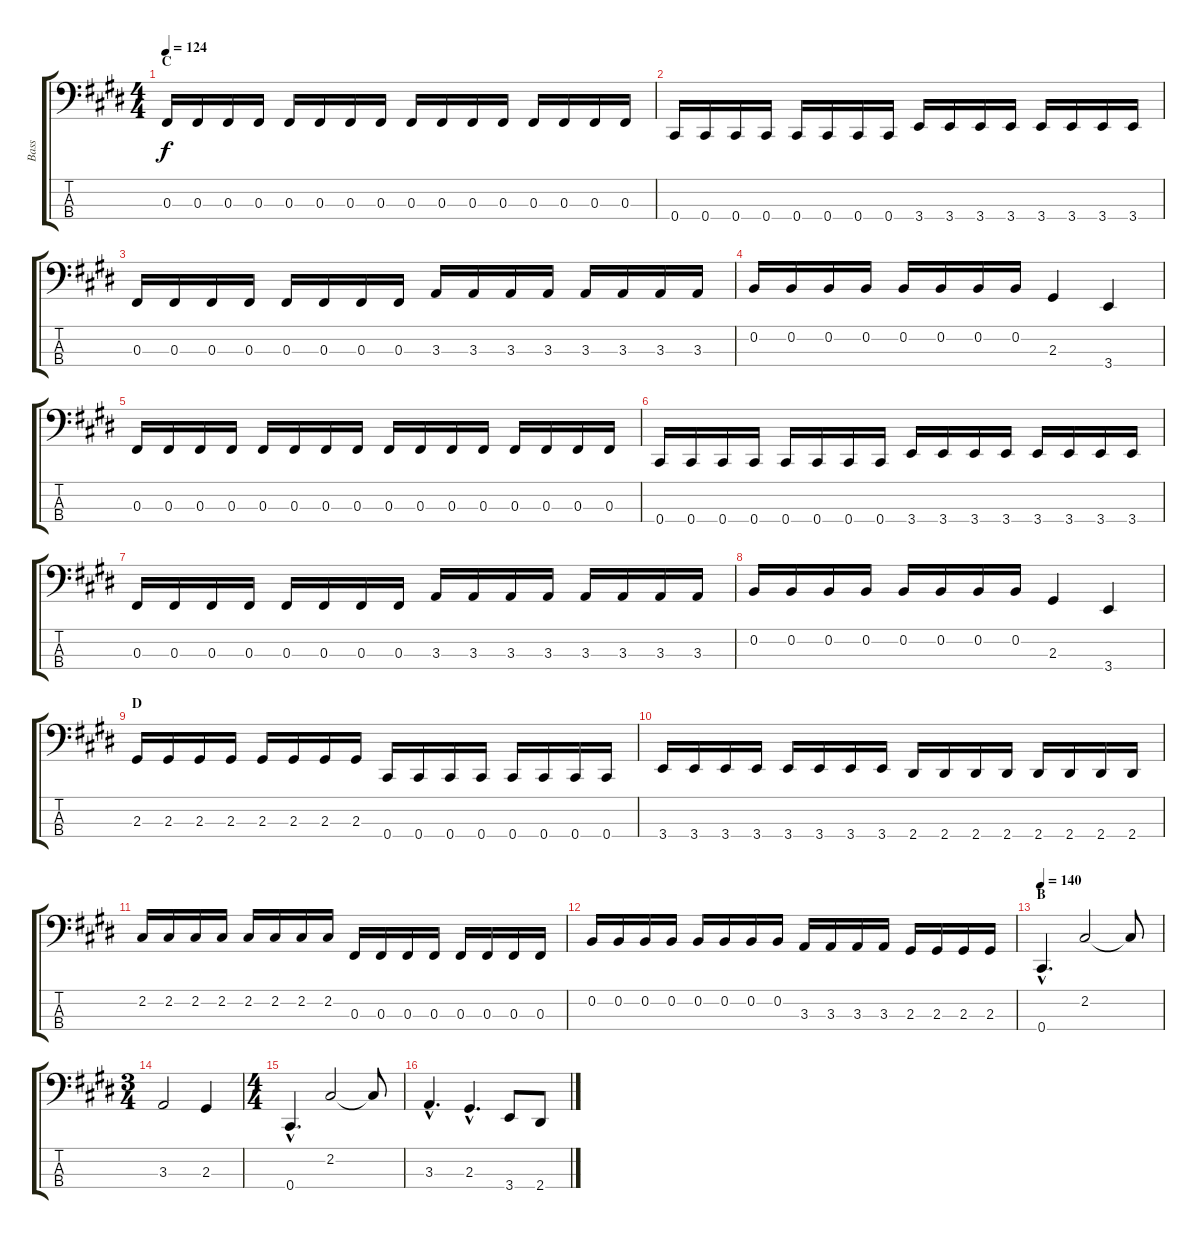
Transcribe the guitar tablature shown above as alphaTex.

\track ("Bass" "Bass") {instrument electricbassfinger}
\staff {score tabs}
\tuning (E2 B1 Gb1 Db1) {hide}
\ts (4 4)
\section ("" "C")
\tempo 124
\clef f4
\ks e
0.3.16{dy f} 0.3.16 0.3.16 0.3.16 0.3.16 0.3.16 0.3.16 0.3.16 0.3.16 0.3.16 0.3.16 0.3.16 0.3.16 0.3.16 0.3.16 0.3.16 |
0.4.16 0.4.16 0.4.16 0.4.16 0.4.16 0.4.16 0.4.16 0.4.16 3.4.16 3.4.16 3.4.16 3.4.16 3.4.16 3.4.16 3.4.16 3.4.16 |
0.3.16 0.3.16 0.3.16 0.3.16 0.3.16 0.3.16 0.3.16 0.3.16 3.3.16 3.3.16 3.3.16 3.3.16 3.3.16 3.3.16 3.3.16 3.3.16 |
0.2.16 0.2.16 0.2.16 0.2.16 0.2.16 0.2.16 0.2.16 0.2.16 2.3.4 3.4.4 |
0.3.16 0.3.16 0.3.16 0.3.16 0.3.16 0.3.16 0.3.16 0.3.16 0.3.16 0.3.16 0.3.16 0.3.16 0.3.16 0.3.16 0.3.16 0.3.16 |
0.4.16 0.4.16 0.4.16 0.4.16 0.4.16 0.4.16 0.4.16 0.4.16 3.4.16 3.4.16 3.4.16 3.4.16 3.4.16 3.4.16 3.4.16 3.4.16 |
0.3.16 0.3.16 0.3.16 0.3.16 0.3.16 0.3.16 0.3.16 0.3.16 3.3.16 3.3.16 3.3.16 3.3.16 3.3.16 3.3.16 3.3.16 3.3.16 |
0.2.16 0.2.16 0.2.16 0.2.16 0.2.16 0.2.16 0.2.16 0.2.16 2.3.4 3.4.4 |
\section ("" "D")
2.3.16 2.3.16 2.3.16 2.3.16 2.3.16 2.3.16 2.3.16 2.3.16 0.4.16 0.4.16 0.4.16 0.4.16 0.4.16 0.4.16 0.4.16 0.4.16 |
3.4.16 3.4.16 3.4.16 3.4.16 3.4.16 3.4.16 3.4.16 3.4.16 2.4.16 2.4.16 2.4.16 2.4.16 2.4.16 2.4.16 2.4.16 2.4.16 |
2.2.16 2.2.16 2.2.16 2.2.16 2.2.16 2.2.16 2.2.16 2.2.16 0.3.16 0.3.16 0.3.16 0.3.16 0.3.16 0.3.16 0.3.16 0.3.16 |
0.2.16 0.2.16 0.2.16 0.2.16 0.2.16 0.2.16 0.2.16 0.2.16 3.3.16 3.3.16 3.3.16 3.3.16 2.3.16 2.3.16 2.3.16 2.3.16 |
\section ("" "B")
\tempo 140
0.4{hac}.4{d} 2.2.2 2.2{t}.8 |
\ts (3 4)
3.3.2 2.3.4 |
\ts (4 4)
0.4{hac}.4{d} 2.2.2 2.2{t}.8 |
3.3{hac}.4{d} 2.3{hac}.4{d} 3.4.8 2.4.8
